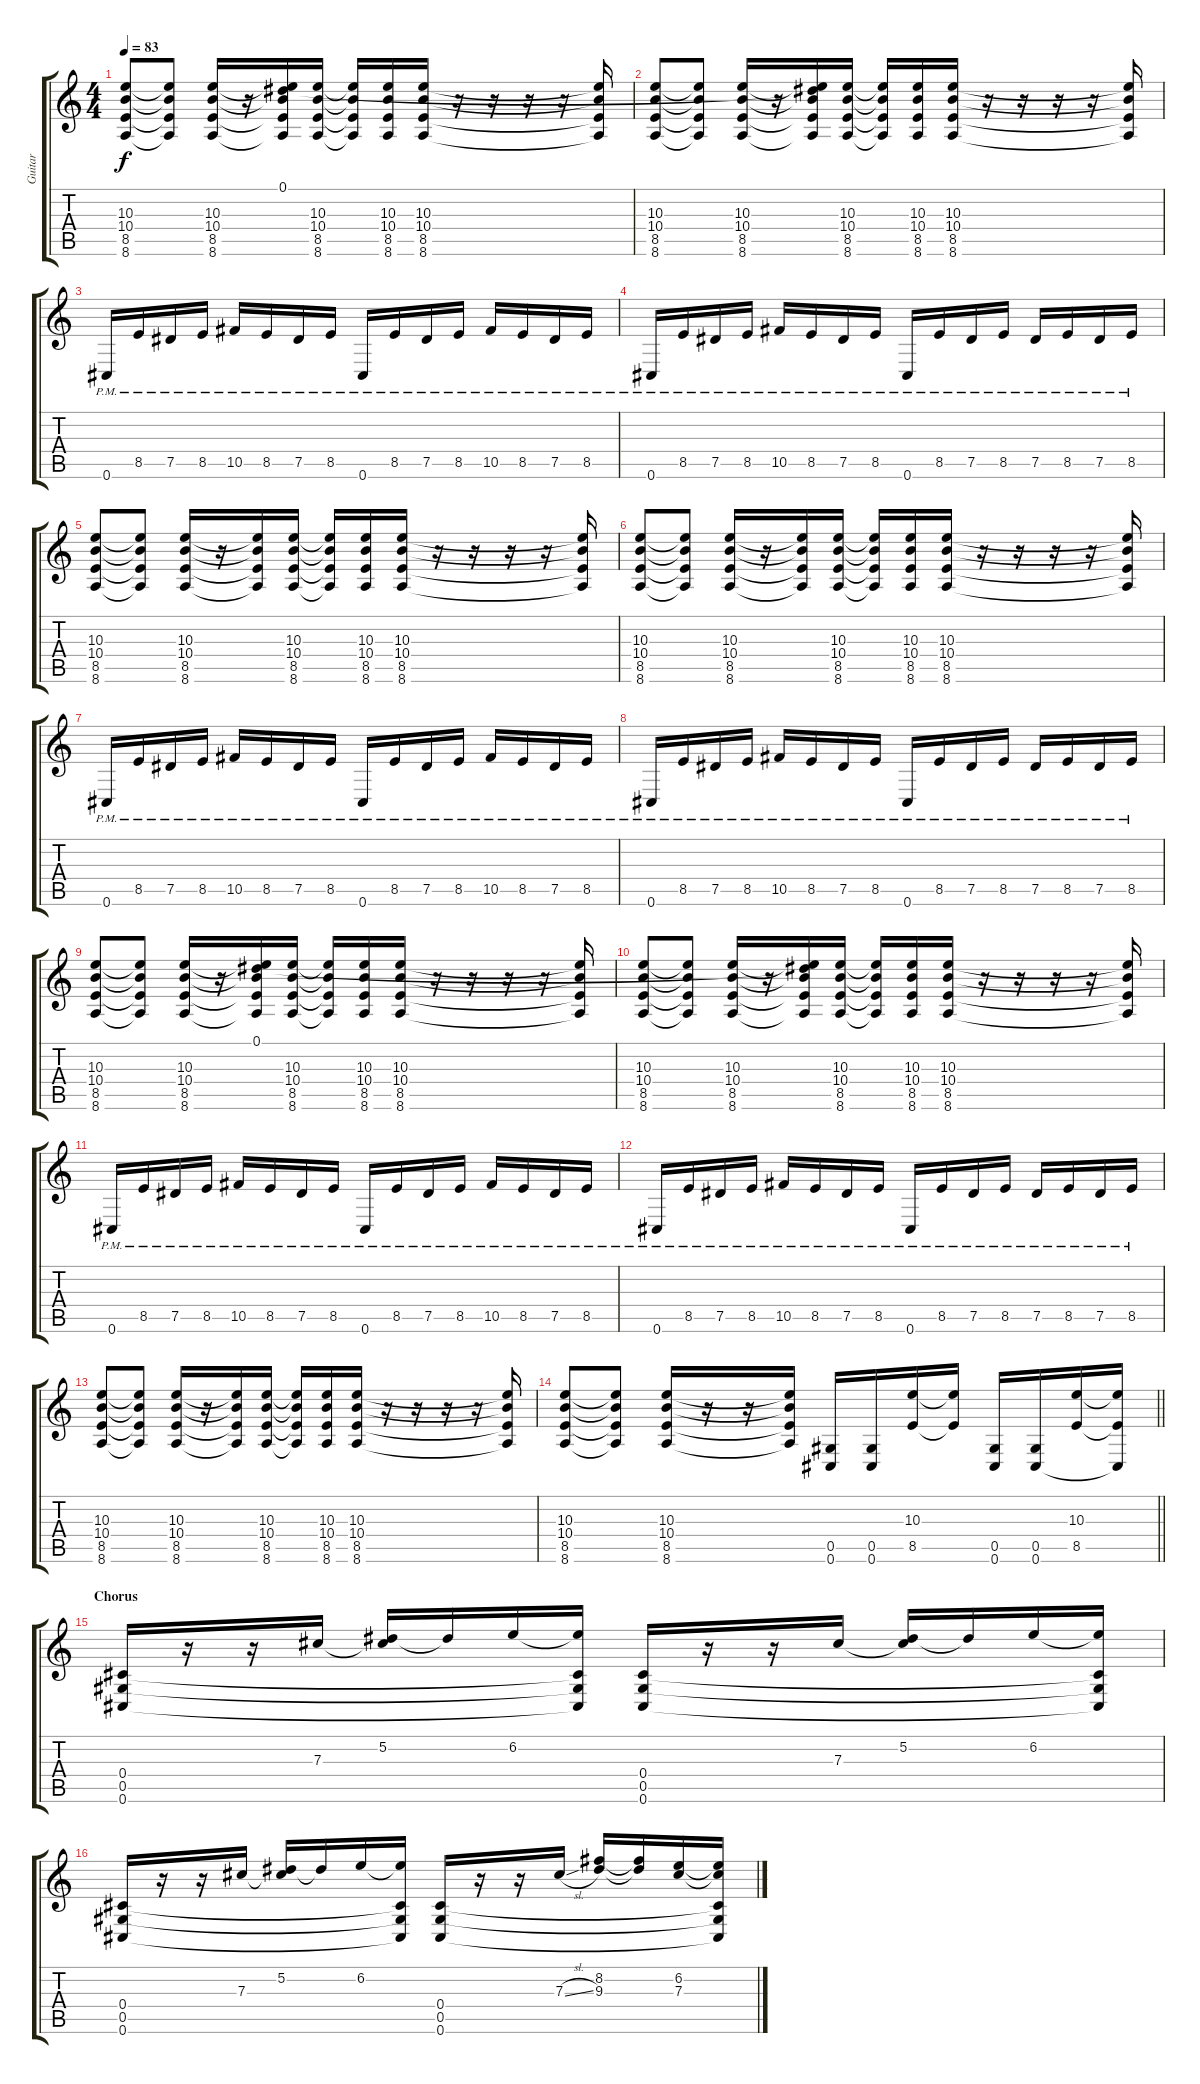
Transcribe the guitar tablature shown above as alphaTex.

\track ("Guitar" "Guitar") {instrument distortionguitar}
\staff {score tabs}
\tuning (Eb4 Bb3 Gb3 Db3 Ab2 Db2) {hide}
\ts (4 4)
\tempo 83
\clef g2
\ks c
(10.3 10.4 8.5 8.6).8{dy f} (10.3{t} 10.4{t} 8.5{t} 8.6{t}).8 (10.3 10.4 8.5 8.6).16 r.16 (0.1 10.3{t} 10.4{t} 8.5{t} 8.6{t}).16 (10.3 10.4 8.5 8.6).16 (10.3{t} 10.4{t} 8.5{t} 8.6{t}).16 (10.3 10.4 8.5 8.6).16 (10.3 10.4 8.5 8.6).16 r.16 r.16 r.16 r.16 (10.3{t} 10.4{t} 8.5{t} 8.6{t}).16 |
(10.3 10.4 8.5 8.6).8 (10.3{t} 10.4{t} 8.5{t} 8.6{t}).8 (10.3 10.4 8.5 8.6).16 r.16 (0.1{t} 10.3{t} 10.4{t} 8.5{t} 8.6{t}).16 (10.3 10.4 8.5 8.6).16 (10.3{t} 10.4{t} 8.5{t} 8.6{t}).16 (10.3 10.4 8.5 8.6).16 (10.3 10.4 8.5 8.6).16 r.16 r.16 r.16 r.16 (10.3{t} 10.4{t} 8.5{t} 8.6{t}).16 |
0.6{pm}.16 8.5{pm}.16 7.5{pm}.16 8.5{pm}.16 10.5{pm}.16 8.5{pm}.16 7.5{pm}.16 8.5{pm}.16 0.6{pm}.16 8.5{pm}.16 7.5{pm}.16 8.5{pm}.16 10.5{pm}.16 8.5{pm}.16 7.5{pm}.16 8.5{pm}.16 |
0.6{pm}.16 8.5{pm}.16 7.5{pm}.16 8.5{pm}.16 10.5{pm}.16 8.5{pm}.16 7.5{pm}.16 8.5{pm}.16 0.6{pm}.16 8.5{pm}.16 7.5{pm}.16 8.5{pm}.16 7.5{pm}.16 8.5{pm}.16 7.5{pm}.16 8.5{pm}.16 |
(10.3 10.4 8.5 8.6).8 (10.3{t} 10.4{t} 8.5{t} 8.6{t}).8 (10.3 10.4 8.5 8.6).16 r.16 (10.3{t} 10.4{t} 8.5{t} 8.6{t}).16 (10.3 10.4 8.5 8.6).16 (10.3{t} 10.4{t} 8.5{t} 8.6{t}).16 (10.3 10.4 8.5 8.6).16 (10.3 10.4 8.5 8.6).16 r.16 r.16 r.16 r.16 (10.3{t} 10.4{t} 8.5{t} 8.6{t}).16 |
(10.3 10.4 8.5 8.6).8 (10.3{t} 10.4{t} 8.5{t} 8.6{t}).8 (10.3 10.4 8.5 8.6).16 r.16 (10.3{t} 10.4{t} 8.5{t} 8.6{t}).16 (10.3 10.4 8.5 8.6).16 (10.3{t} 10.4{t} 8.5{t} 8.6{t}).16 (10.3 10.4 8.5 8.6).16 (10.3 10.4 8.5 8.6).16 r.16 r.16 r.16 r.16 (10.3{t} 10.4{t} 8.5{t} 8.6{t}).16 |
0.6{pm}.16 8.5{pm}.16 7.5{pm}.16 8.5{pm}.16 10.5{pm}.16 8.5{pm}.16 7.5{pm}.16 8.5{pm}.16 0.6{pm}.16 8.5{pm}.16 7.5{pm}.16 8.5{pm}.16 10.5{pm}.16 8.5{pm}.16 7.5{pm}.16 8.5{pm}.16 |
0.6{pm}.16 8.5{pm}.16 7.5{pm}.16 8.5{pm}.16 10.5{pm}.16 8.5{pm}.16 7.5{pm}.16 8.5{pm}.16 0.6{pm}.16 8.5{pm}.16 7.5{pm}.16 8.5{pm}.16 7.5{pm}.16 8.5{pm}.16 7.5{pm}.16 8.5{pm}.16 |
(10.3 10.4 8.5 8.6).8 (10.3{t} 10.4{t} 8.5{t} 8.6{t}).8 (10.3 10.4 8.5 8.6).16 r.16 (0.1 10.3{t} 10.4{t} 8.5{t} 8.6{t}).16 (10.3 10.4 8.5 8.6).16 (10.3{t} 10.4{t} 8.5{t} 8.6{t}).16 (10.3 10.4 8.5 8.6).16 (10.3 10.4 8.5 8.6).16 r.16 r.16 r.16 r.16 (10.3{t} 10.4{t} 8.5{t} 8.6{t}).16 |
(10.3 10.4 8.5 8.6).8 (10.3{t} 10.4{t} 8.5{t} 8.6{t}).8 (10.3 10.4 8.5 8.6).16 r.16 (0.1{t} 10.3{t} 10.4{t} 8.5{t} 8.6{t}).16 (10.3 10.4 8.5 8.6).16 (10.3{t} 10.4{t} 8.5{t} 8.6{t}).16 (10.3 10.4 8.5 8.6).16 (10.3 10.4 8.5 8.6).16 r.16 r.16 r.16 r.16 (10.3{t} 10.4{t} 8.5{t} 8.6{t}).16 |
0.6{pm}.16 8.5{pm}.16 7.5{pm}.16 8.5{pm}.16 10.5{pm}.16 8.5{pm}.16 7.5{pm}.16 8.5{pm}.16 0.6{pm}.16 8.5{pm}.16 7.5{pm}.16 8.5{pm}.16 10.5{pm}.16 8.5{pm}.16 7.5{pm}.16 8.5{pm}.16 |
0.6{pm}.16 8.5{pm}.16 7.5{pm}.16 8.5{pm}.16 10.5{pm}.16 8.5{pm}.16 7.5{pm}.16 8.5{pm}.16 0.6{pm}.16 8.5{pm}.16 7.5{pm}.16 8.5{pm}.16 7.5{pm}.16 8.5{pm}.16 7.5{pm}.16 8.5{pm}.16 |
(10.3 10.4 8.5 8.6).8 (10.3{t} 10.4{t} 8.5{t} 8.6{t}).8 (10.3 10.4 8.5 8.6).16 r.16 (10.3{t} 10.4{t} 8.5{t} 8.6{t}).16 (10.3 10.4 8.5 8.6).16 (10.3{t} 10.4{t} 8.5{t} 8.6{t}).16 (10.3 10.4 8.5 8.6).16 (10.3 10.4 8.5 8.6).16 r.16 r.16 r.16 r.16 (10.3{t} 10.4{t} 8.5{t} 8.6{t}).16 |
\barLineRight lightlight
(10.3 10.4 8.5 8.6).8 (10.3{t} 10.4{t} 8.5{t} 8.6{t}).8 (10.3 10.4 8.5 8.6).16 r.16 r.16 (10.3{t} 10.4{t} 8.5{t} 8.6{t}).16 (0.5 0.6).16 (0.5 0.6).16 (10.3 8.5).16 (10.3{t} 8.5{t}).16 (0.5 0.6).16 (0.5 0.6).16 (10.3 8.5).16 (10.3{t} 8.5{t} 0.6{t}).16 |
\section ("" "Chorus")
(0.4 0.5 0.6).16 r.16 r.16 7.3.16 (5.2 7.3{t}).16 5.2{t}.16 6.2.16 (6.2{t} 0.4{t} 0.5{t} 0.6{t}).16 (0.4 0.5 0.6).16 r.16 r.16 7.3.16 (5.2 7.3{t}).16 5.2{t}.16 6.2.16 (6.2{t} 0.4{t} 0.5{t} 0.6{t}).16 |
(0.4 0.5 0.6).16 r.16 r.16 7.3.16 (5.2 7.3{t}).16 5.2{t}.16 6.2.16 (6.2{t} 0.4{t} 0.5{t} 0.6{t}).16 (0.4 0.5 0.6).16 r.16 r.16 7.3{sl}.16 (8.2 9.3).16 (8.2{t} 9.3{t}).16 (6.2 7.3).16 (6.2{t} 7.3{t} 0.4{t} 0.5{t} 0.6{t}).16
